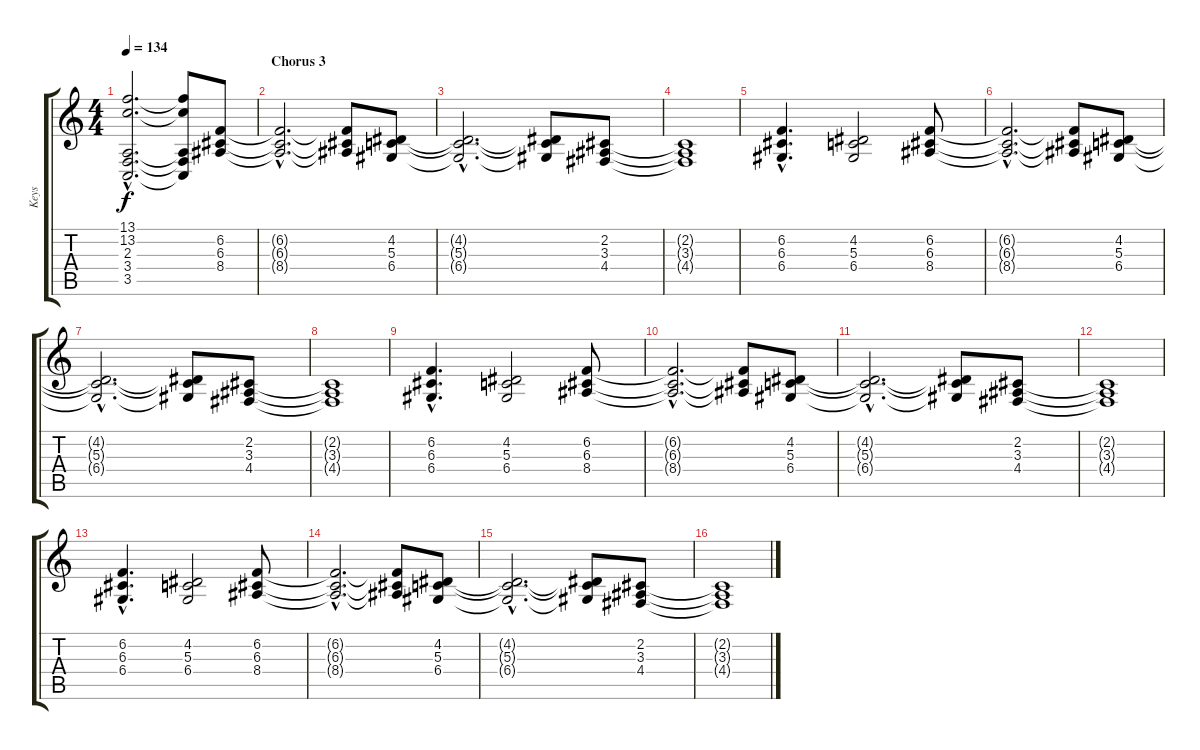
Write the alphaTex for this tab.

\track ("Keys" "Keys") {instrument synthstrings1}
\staff {score tabs}
\tuning (E4 B3 G3 D3 A2 E2) {hide}
\ts (4 4)
\tempo 134
\clef g2
\ks c
(13.1{hac t} 13.2{hac t} 2.3{hac t} 3.4{hac t} 3.5{hac t}).2{d dy f} (13.1{t} 13.2{t} 2.3{t} 3.4{t} 3.5{t}).8 (6.2 6.3 8.4).8 |
\section ("" "Chorus 3")
(6.2{hac t} 6.3{hac t} 8.4{hac t}).2{d} (6.2{t} 6.3{t} 8.4{t}).8 (4.2 5.3 6.4).8 |
(4.2{hac t} 5.3{hac t} 6.4{hac t}).2{d} (4.2{t} 5.3{t} 6.4{t}).8 (2.2 3.3 4.4).8 |
(2.2{t} 3.3{t} 4.4{t}).1 |
(6.2{hac} 6.3{hac} 6.4{hac}).4{d} (4.2 5.3 6.4).2 (6.2 6.3 8.4).8 |
(6.2{hac t} 6.3{hac t} 8.4{hac t}).2{d} (6.2{t} 6.3{t} 8.4{t}).8 (4.2 5.3 6.4).8 |
(4.2{hac t} 5.3{hac t} 6.4{hac t}).2{d} (4.2{t} 5.3{t} 6.4{t}).8 (2.2 3.3 4.4).8 |
(2.2{t} 3.3{t} 4.4{t}).1 |
(6.2{hac} 6.3{hac} 6.4{hac}).4{d} (4.2 5.3 6.4).2 (6.2 6.3 8.4).8 |
(6.2{hac t} 6.3{hac t} 8.4{hac t}).2{d} (6.2{t} 6.3{t} 8.4{t}).8 (4.2 5.3 6.4).8 |
(4.2{hac t} 5.3{hac t} 6.4{hac t}).2{d} (4.2{t} 5.3{t} 6.4{t}).8 (2.2 3.3 4.4).8 |
(2.2{t} 3.3{t} 4.4{t}).1 |
(6.2{hac} 6.3{hac} 6.4{hac}).4{d} (4.2 5.3 6.4).2 (6.2 6.3 8.4).8 |
(6.2{hac t} 6.3{hac t} 8.4{hac t}).2{d} (6.2{t} 6.3{t} 8.4{t}).8 (4.2 5.3 6.4).8 |
(4.2{hac t} 5.3{hac t} 6.4{hac t}).2{d} (4.2{t} 5.3{t} 6.4{t}).8 (2.2 3.3 4.4).8 |
(2.2{t} 3.3{t} 4.4{t}).1
